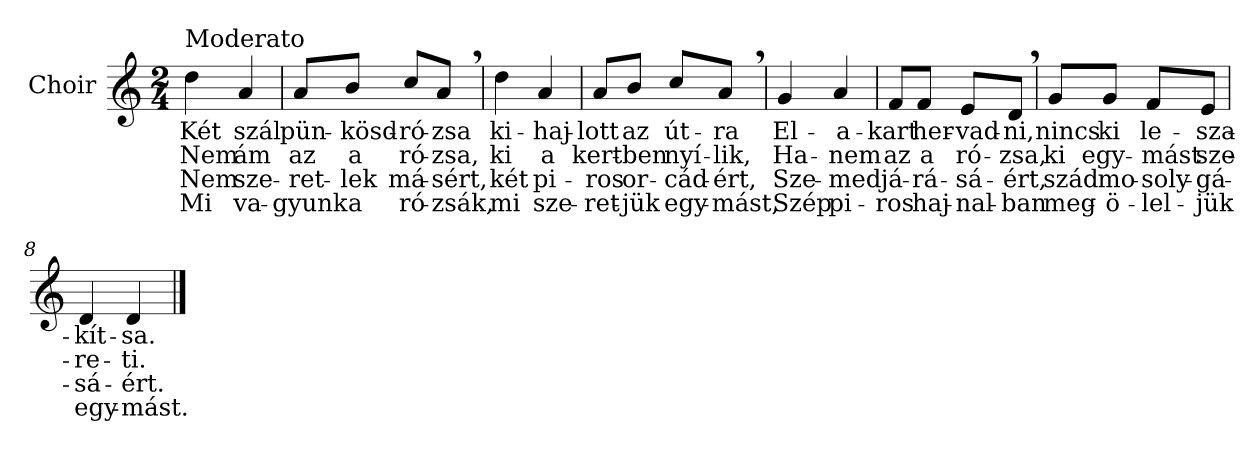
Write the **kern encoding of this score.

**kern	**text	**text	**text	**text
*part1	*part1	*part1	*part1	*part1
*staff1	*staff1	*staff1	*staff1	*staff1
*I"Choir	*	*	*	*
*I'Ch	*	*	*	*
*k[]	*	*	*	*
*C:	*	*	*	*
*M2/4	*	*	*	*
*MM112	*	*	*	*
=1	=1	=1	=1	=1
!LO:TX:a:t=Moderato	!	!	!	!
4dd\	Két	Nem	Nem	Mi
4a/	szál	ám	sze-	va-
=2	=2	=2	=2	=2
8a/L	pün-	az	-ret-	-gyunk
8b/J	-kösd-	a	-lek	a
8cc/L	-ró-	ró-	má-	ró-
8a,/J	-zsa	-zsa,	-sért,	-zsák,
=3	=3	=3	=3	=3
4dd\	ki-	ki	két	mi
4a/	-haj-	a	pi-	sze-
=4	=4	=4	=4	=4
8a/L	-lott	kert-	-ros	-ret-
8b/J	az	-ben	or-	-jük
8cc/L	út-	nyí-	-cád-	egy-
8a,/J	-ra	-lik,	-ért,	-mást,
!!LO:LB:g=z
=5	=5	=5	=5	=5
4g/	El-	Ha-	Sze-	Szép
4a/	-a-	-nem	-med	pi-
=6	=6	=6	=6	=6
8f/L	-kart	az	já-	-ros
8f/J	her-	a	-rá-	haj-
8e/L	-vad-	ró-	-sá-	-nal-
8d,/J	-ni,	-zsa,	-ért,	-ban
=7	=7	=7	=7	=7
8g/L	nincs	ki	szád	meg-
8g/J	ki	egy-	mo-	-ö-
8f/L	le-	-mást	-soly-	-lel-
8e/J	-sza-	sze-	-gá-	-jük
=8	=8	=8	=8	=8
4d/	-kít-	-re-	-sá-	egy-
4d/	-sa.	-ti.	-ért.	-mást.
==	==	==	==	==
*-	*-	*-	*-	*-
